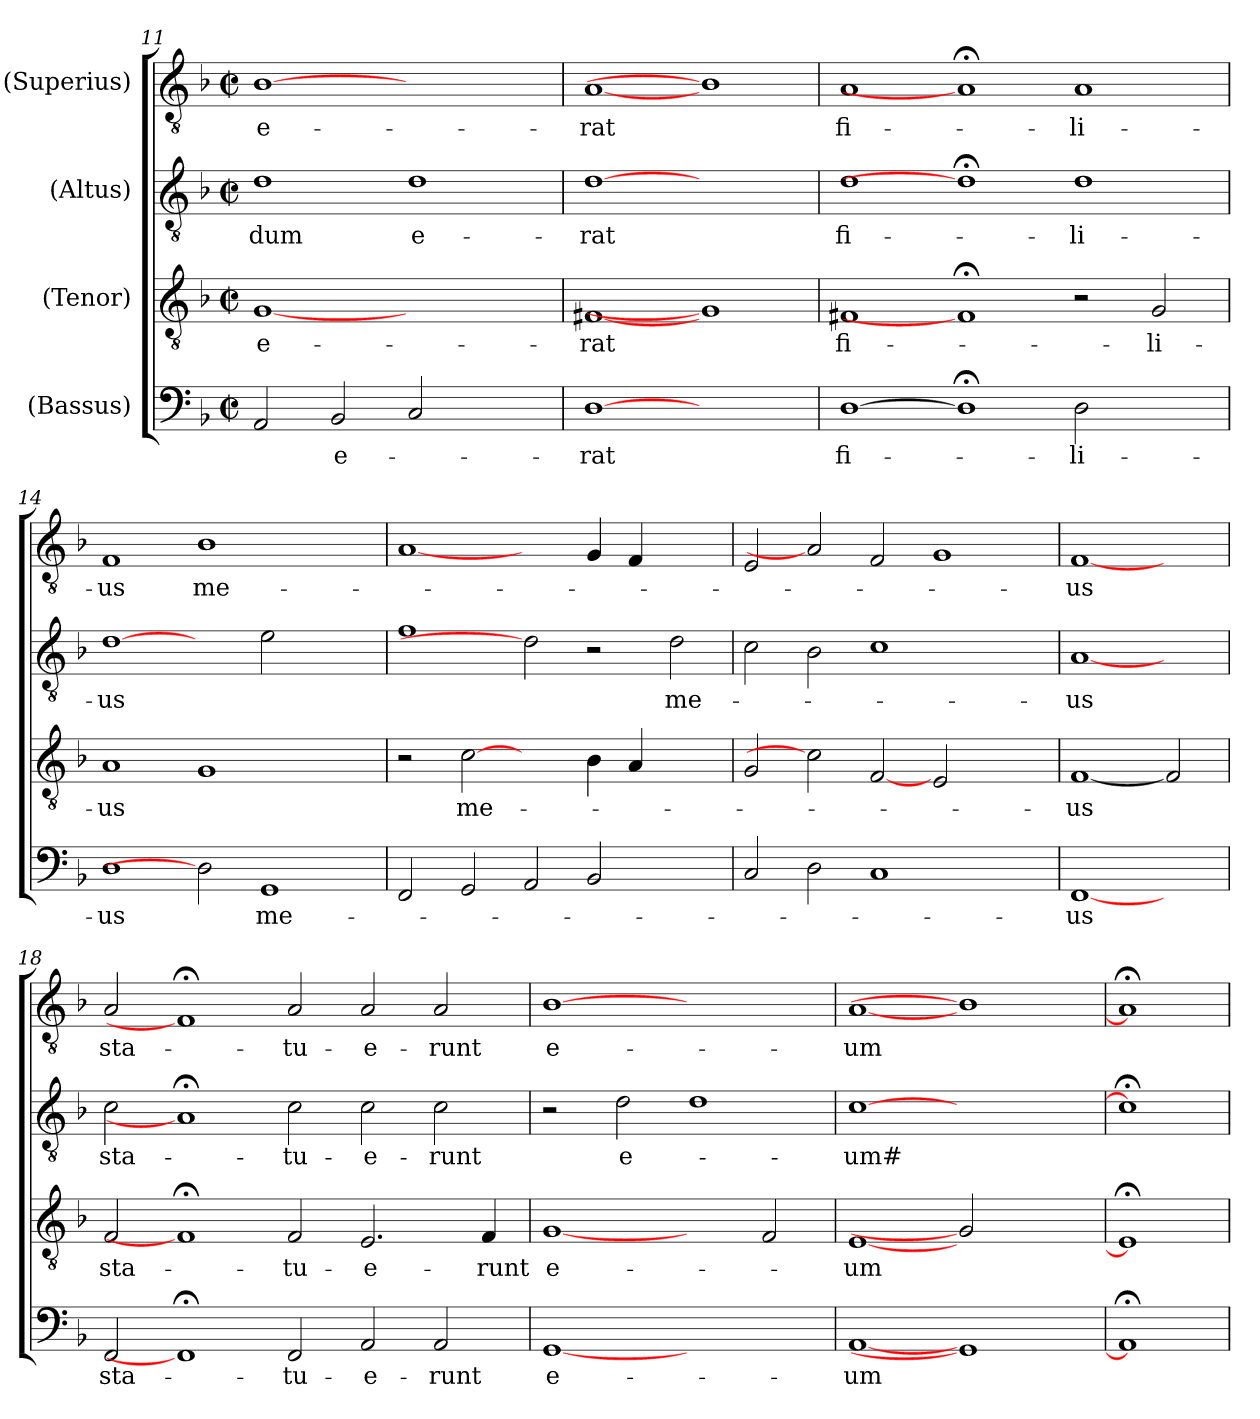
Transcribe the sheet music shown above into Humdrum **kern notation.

**kern	**text	**kern	**text	**kern	**text	**kern	**text
*part4	*part4	*part3	*part3	*part2	*part2	*part1	*part1
*staff4	*staff4	*staff3	*staff3	*staff2	*staff2	*staff1	*staff1
*I"(Bassus)	*	*I"(Tenor)	*	*I"(Altus)	*	*I"(Superius)	*
*clefF4	*	*clefGv2	*	*clefGv2	*	*clefGv2	*
*k[b-]	*	*k[b-]	*	*k[b-]	*	*k[b-]	*
*F:	*	*F:	*	*F:	*	*F:	*
*M2/2	*	*M2/2	*	*M2/2	*	*M2/2	*
*met(c|)	*	*met(c|)	*	*met(c|)	*	*met(c|)	*
=11	=11	=11	=11	=11	=11	=11	=11
!	!	!	!LO:LY:b:rj	!	!LO:LY:b	!	!LO:LY:b:rj
2AA/	.	[1G	e-	1d	-dum	[1B-	e-
!	!LO:LY:b	!	!	!	!	!	!
2BB-/	e-	.	.	.	.	.	.
!	!	!	!	!	!LO:LY:b:rj	!	!
2C/	.	1ryy	.	1d	e-	1ryy	.
2ryy	.	.	.	.	.	.	.
=12	=12	=12	=12	=12	=12	=12	=12
!	!LO:LY:b	!	!LO:LY:b	!	!LO:LY:b	!	!LO:LY:b
[1D	-rat	[1F#X	-rat	[1d	-rat	[1A	-rat
1ryy	.	1G]	.	1ryy	.	1B-]	.
=13	=13	=13	=13	=13	=13	=13	=13
!	!LO:LY:b:rj	!	!LO:LY:b:rj	!	!LO:LY:b:rj	!	!LO:LY:b:rj
[1D	fi-	1F#X	fi-	1d	fi-	1A	fi-
1D;<]	.	1F#;]	.	1d;<]	.	1A;]	.
!	!LO:LY:b:rj	!	!	!	!LO:LY:b:rj	!	!LO:LY:b:rj
2D\	-li-	2r	.	1d	-li-	1A	-li-
!	!	!	!LO:LY:b:rj	!	!	!	!
2ryy	.	2G/	-li-	.	.	.	.
=14	=14	=14	=14	=14	=14	=14	=14
!	!LO:LY:b	!	!LO:LY:b	!	!LO:LY:b	!	!LO:LY:b
1D	-us	1A	-us	[1d	-us	1F	-us
!	!	!	!	!	!	!	!LO:LY:b
2D]	.	1G	.	2ryy	.	1B-	me-
!	!LO:LY:b	!	!	!	!	!	!
1GG	me-	.	.	2e\	.	.	.
.	.	2ryy	.	2ryy	.	2ryy	.
!!LO:PB:g=z
=15	=15	=15	=15	=15	=15	=15	=15
2FF/	.	2r	.	1f	.	[1A	.
!	!	!	!LO:LY:b	!	!	!	!
2GG/	.	[2c	me-	.	.	.	.
2AA/	.	2ryy	.	2d]	.	2ryy	.
2BB-/	.	4B-\	.	2r	.	4G/	.
.	.	4A/	.	.	.	4F/	.
!	!	!	!	!	!LO:LY:b	!	!
2ryy	.	2ryy	.	2d\	me-	2ryy	.
=16	=16	=16	=16	=16	=16	=16	=16
2C/	.	2G/	.	2c\	.	2E/	.
2D\	.	2c]	.	2B-\	.	2A]	.
1C	.	[2F	.	1c	.	2F/	.
.	.	2E/	.	.	.	1G	.
2ryy	.	2ryy	.	2ryy	.	.	.
=17	=17	=17	=17	=17	=17	=17	=17
!	!LO:LY:b	!	!LO:LY:b	!	!LO:LY:b	!	!LO:LY:b
[1FF	-us	[1F	-us	[1A	-us	[1F	-us
2ryy	.	2F]	.	2ryy	.	2ryy	.
=18	=18	=18	=18	=18	=18	=18	=18
!	!LO:LY:b	!	!LO:LY:b	!	!LO:LY:b	!	!LO:LY:b
2FF/	sta-	2F/	sta-	2c\	sta-	2A/	sta-
1FF;]	.	1F;]	.	1A;]	.	1F;]	.
!	!LO:LY:b	!	!LO:LY:b	!	!LO:LY:b	!	!LO:LY:b
2FF/	-tu-	2F/	-tu-	2c\	-tu-	2A/	-tu-
!	!LO:LY:b	!	!LO:LY:b	!	!LO:LY:b	!	!LO:LY:b
2AA/	-e-	2.E/	-e-	2c\	-e-	2A/	-e-
!	!LO:LY:b	!	!	!	!LO:LY:b	!	!LO:LY:b
2AA/	-runt	.	.	2c\	-runt	2A/	-runt
!	!	!	!LO:LY:b	!	!	!	!
.	.	4F/	-runt	.	.	.	.
!!LO:LB:g=z
=19	=19	=19	=19	=19	=19	=19	=19
!	!LO:LY:b:rj	!	!LO:LY:b:rj	!	!	!	!LO:LY:b:rj
[1GG	e-	[1G	e-	2r	.	[1B-	e-
!	!	!	!	!	!LO:LY:b	!	!
.	.	.	.	2d\	e-	.	.
1ryy	.	2ryy	.	1d	.	1ryy	.
.	.	2F/	.	.	.	.	.
=20	=20	=20	=20	=20	=20	=20	=20
!	!LO:LY:b	!	!LO:LY:b	!	!LO:LY:b:rj	!	!LO:LY:b
[1AA	-um	[1E	-um	[1c	-um#	[1A	-um
1GG]	.	2G]	.	1ryy	.	1B-]	.
.	.	2ryy	.	.	.	.	.
=21	=21	=21	=21	=21	=21	=21	=21
1AA;]	.	1E;]	.	1c;<]	.	1A;]	.
=	=	=	=	=	=	=	=
*-	*-	*-	*-	*-	*-	*-	*-
